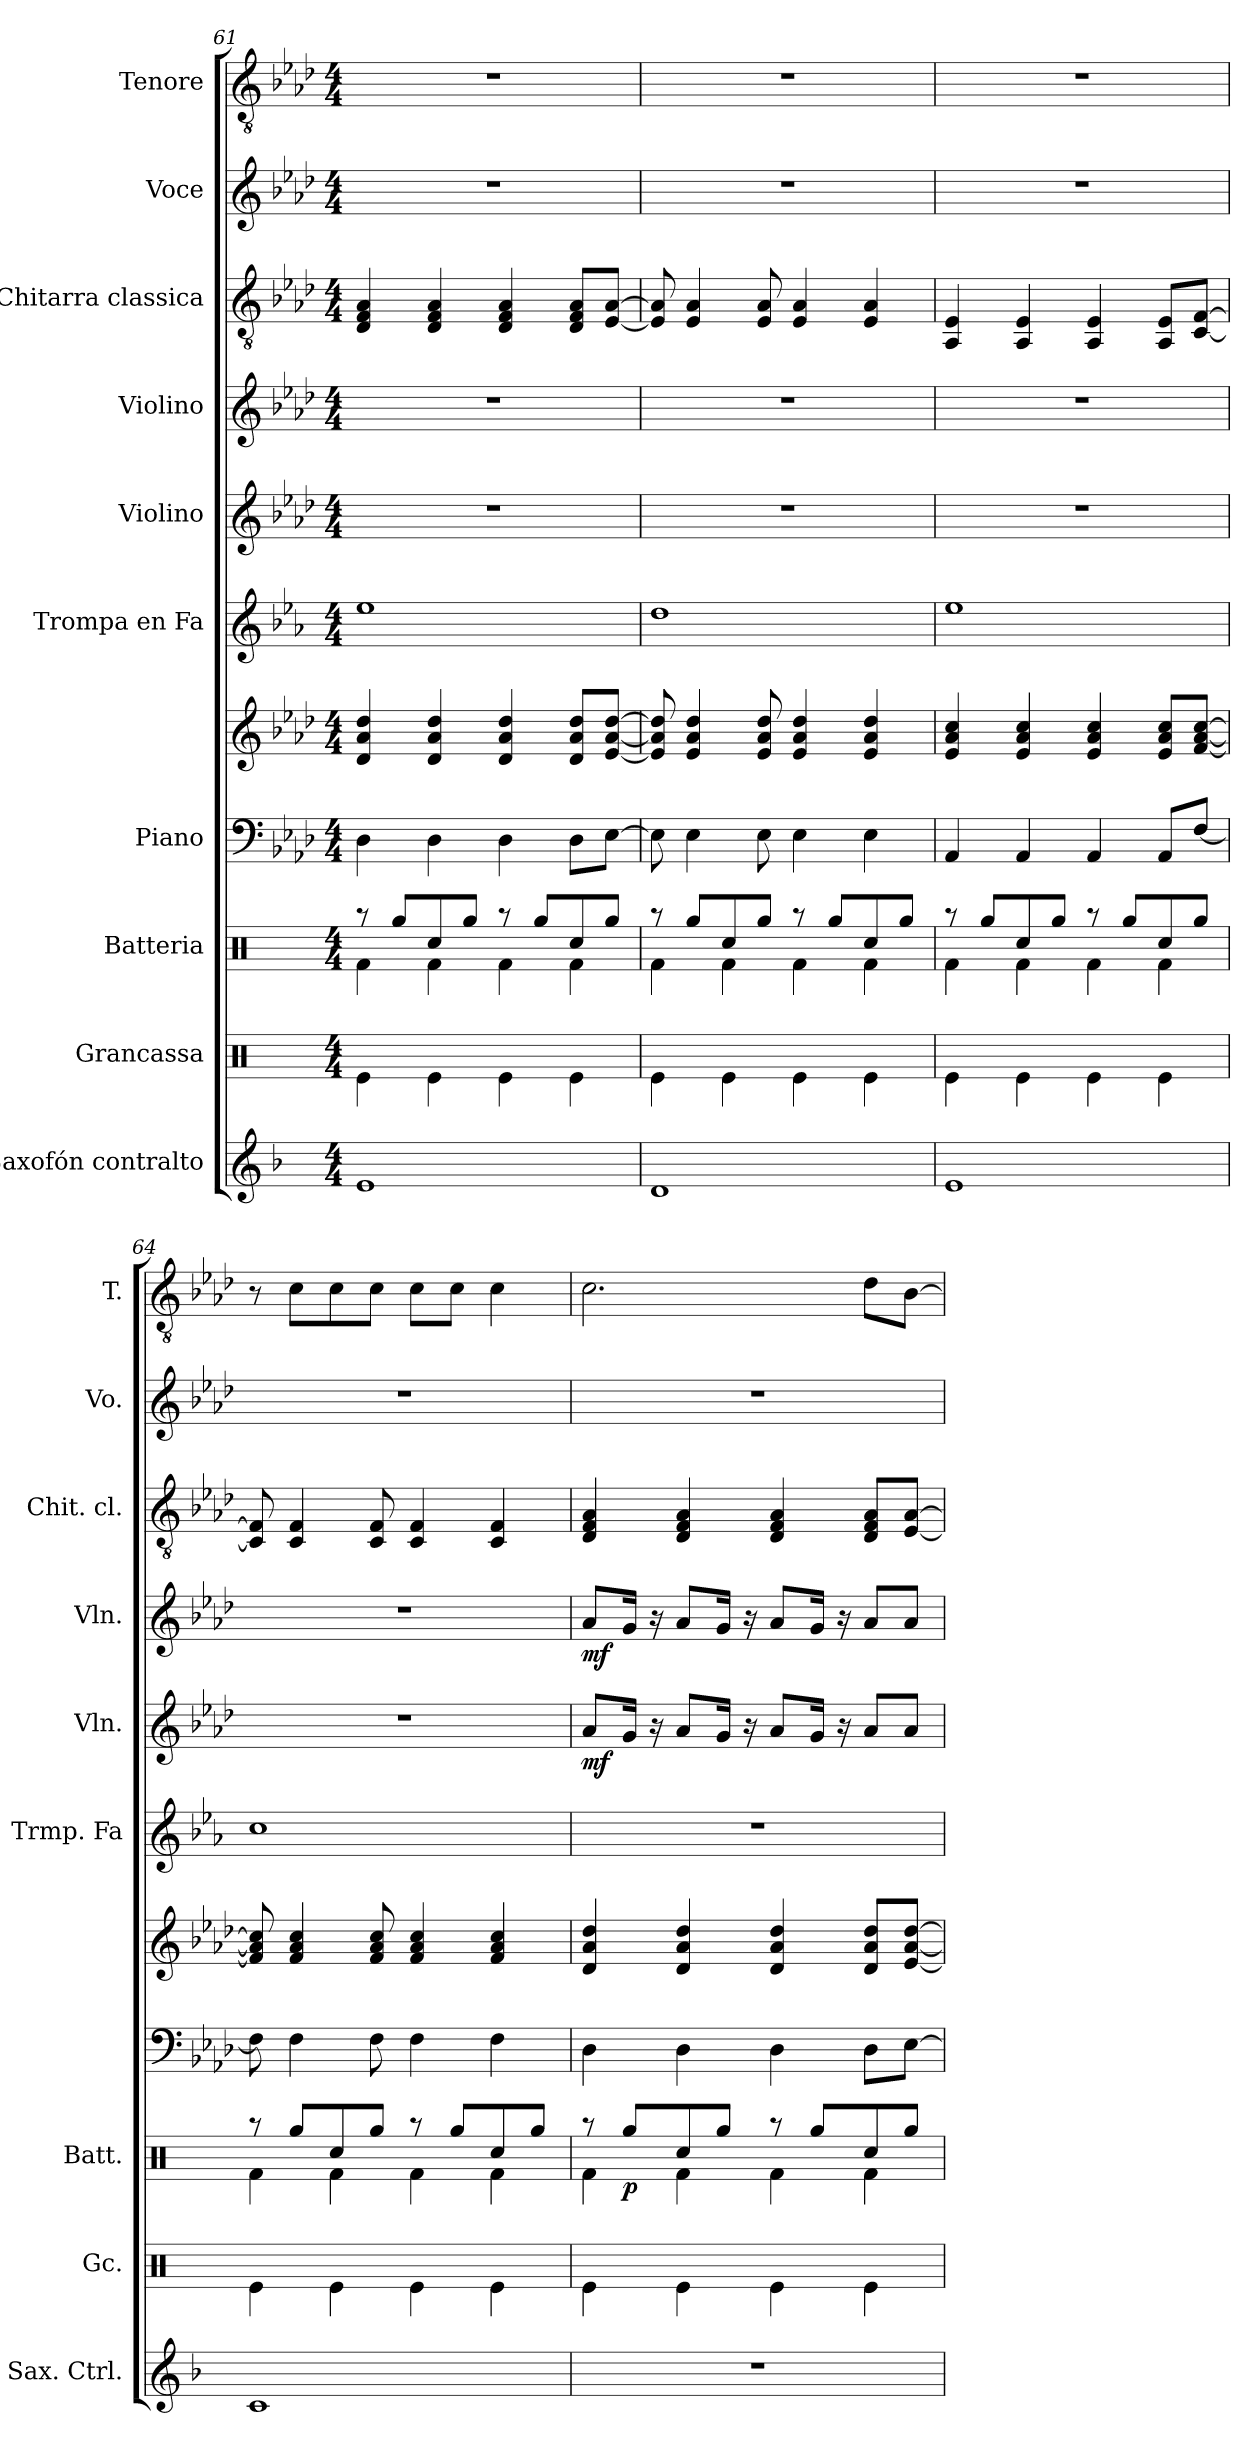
**kern	**kern	**kern	**dynam	**kern	**kern	**kern	**kern	**dynam	**kern	**dynam	**kern	**kern	**kern
*part10	*part9	*part8	*part8	*part7	*part7	*part6	*part5	*part5	*part4	*part4	*part3	*part2	*part1
*staff11	*staff10	*staff9	*staff9	*staff8	*staff7	*staff6	*staff5	*staff5	*staff4	*staff4	*staff3	*staff2	*staff1
*I"Saxofón contralto	*I"Grancassa	*I"Batteria	*	*I"Piano	*	*I"Trompa en Fa	*I"Violino	*	*I"Violino	*	*I"Chitarra classica	*I"Voce	*I"Tenore
*I'Sax. Ctrl.	*I'Gc.	*I'Batt.	*	*	*	*I'Trmp. Fa	*I'Vln.	*	*I'Vln.	*	*I'Chit. cl.	*I'Vo.	*I'T.
*clefG2	*clefX	*clefX	*	*clefF4	*clefG2	*clefG2	*clefG2	*	*clefG2	*	*clefGv2	*clefG2	*clefGv2
*ITrd5c9	*	*	*	*	*	*ITrd4c7	*	*	*	*	*	*	*
*k[b-e-a-d-]	*k[]	*k[]	*	*k[b-e-a-d-]	*k[b-e-a-d-]	*k[b-e-a-d-]	*k[b-e-a-d-]	*	*k[b-e-a-d-]	*	*k[b-e-a-d-]	*k[b-e-a-d-]	*k[b-e-a-d-]
*M4/4	*M4/4	*M4/4	*	*M4/4	*M4/4	*M4/4	*M4/4	*	*M4/4	*	*M4/4	*M4/4	*M4/4
=61	=61	=61	=61	=61	=61	=61	=61	=61	=61	=61	=61	=61	=61
*	*	*^	*	*	*	*	*	*	*	*	*	*	*
1G	4Re\	8r	4Rf\	.	4D-\	4d-/ 4a-/ 4dd-/	1a-	1r	.	1r	.	4D-/ 4F/ 4A-/	1r	1r
.	.	8Rgg/L	.	.	.	.	.	.	.	.	.	.	.	.
.	4Re\	8Rcc/	4Rf\	.	4D-\	4d-/ 4a-/ 4dd-/	.	.	.	.	.	4D-/ 4F/ 4A-/	.	.
.	.	8Rgg/J	.	.	.	.	.	.	.	.	.	.	.	.
.	4Re\	8r	4Rf\	.	4D-\	4d-/ 4a-/ 4dd-/	.	.	.	.	.	4D-/ 4F/ 4A-/	.	.
.	.	8Rgg/L	.	.	.	.	.	.	.	.	.	.	.	.
.	4Re\	8Rcc/	4Rf\	.	8D-\L	8d-/ 8a-/ 8dd-/L	.	.	.	.	.	8D-/ 8F/ 8A-/L	.	.
.	.	8Rgg/J	.	.	[8E-\J	[8e-/ [8a-/ [8dd-/J	.	.	.	.	.	[8E-/ [8A-/J	.	.
!!LO:PB:g=z
=62	=62	=62	=62	=62	=62	=62	=62	=62	=62	=62	=62	=62	=62	=62
1F	4Re\	8r	4Rf\	.	8E-\]	8e-/] 8a-/] 8dd-/]	1g	1r	.	1r	.	8E-/] 8A-/]	1r	1r
.	.	8Rgg/L	.	.	4E-\	4e-/ 4a-/ 4dd-/	.	.	.	.	.	4E-/ 4A-/	.	.
.	4Re\	8Rcc/	4Rf\	.	.	.	.	.	.	.	.	.	.	.
.	.	8Rgg/J	.	.	8E-\	8e-/ 8a-/ 8dd-/	.	.	.	.	.	8E-/ 8A-/	.	.
.	4Re\	8r	4Rf\	.	4E-\	4e-/ 4a-/ 4dd-/	.	.	.	.	.	4E-/ 4A-/	.	.
.	.	8Rgg/L	.	.	.	.	.	.	.	.	.	.	.	.
.	4Re\	8Rcc/	4Rf\	.	4E-\	4e-/ 4a-/ 4dd-/	.	.	.	.	.	4E-/ 4A-/	.	.
.	.	8Rgg/J	.	.	.	.	.	.	.	.	.	.	.	.
=63	=63	=63	=63	=63	=63	=63	=63	=63	=63	=63	=63	=63	=63	=63
1G	4Re\	8r	4Rf\	.	4AA-/	4e-/ 4a-/ 4cc/	1a-	1r	.	1r	.	4AA-/ 4E-/	1r	1r
.	.	8Rgg/L	.	.	.	.	.	.	.	.	.	.	.	.
.	4Re\	8Rcc/	4Rf\	.	4AA-/	4e-/ 4a-/ 4cc/	.	.	.	.	.	4AA-/ 4E-/	.	.
.	.	8Rgg/J	.	.	.	.	.	.	.	.	.	.	.	.
.	4Re\	8r	4Rf\	.	4AA-/	4e-/ 4a-/ 4cc/	.	.	.	.	.	4AA-/ 4E-/	.	.
.	.	8Rgg/L	.	.	.	.	.	.	.	.	.	.	.	.
.	4Re\	8Rcc/	4Rf\	.	8AA-/L	8e-/ 8a-/ 8cc/L	.	.	.	.	.	8AA-/ 8E-/L	.	.
.	.	8Rgg/J	.	.	[8F/J	[8f/ [8a-/ [8cc/J	.	.	.	.	.	[8C/ [8F/J	.	.
=64	=64	=64	=64	=64	=64	=64	=64	=64	=64	=64	=64	=64	=64	=64
1E-	4Re\	8r	4Rf\	.	8F\]	8f/] 8a-/] 8cc/]	1f	1r	.	1r	.	8C/] 8F/]	1r	8r
.	.	8Rgg/L	.	.	4F\	4f/ 4a-/ 4cc/	.	.	.	.	.	4C/ 4F/	.	8c\L
.	4Re\	8Rcc/	4Rf\	.	.	.	.	.	.	.	.	.	.	8c\
.	.	8Rgg/J	.	.	8F\	8f/ 8a-/ 8cc/	.	.	.	.	.	8C/ 8F/	.	8c\J
.	4Re\	8r	4Rf\	.	4F\	4f/ 4a-/ 4cc/	.	.	.	.	.	4C/ 4F/	.	8c\L
.	.	8Rgg/L	.	.	.	.	.	.	.	.	.	.	.	8c\J
.	4Re\	8Rcc/	4Rf\	.	4F\	4f/ 4a-/ 4cc/	.	.	.	.	.	4C/ 4F/	.	4c\
.	.	8Rgg/J	.	.	.	.	.	.	.	.	.	.	.	.
!!LO:PB:g=z
=65	=65	=65	=65	=65	=65	=65	=65	=65	=65	=65	=65	=65	=65	=65
!	!	!	!	!	!	!	!	!	!LO:DY:b	!	!LO:DY:b	!	!	!
1r	4Re\	8r	4Rf\	.	4D-\	4d-/ 4a-/ 4dd-/	1r	8a-/L	mf	8a-/L	mf	4D-/ 4F/ 4A-/	1r	2.c\
!	!	!	!	!LO:DY:b	!	!	!	!	!	!	!	!	!	!
.	.	8Rgg/L	.	p	.	.	.	16g/Jk	.	16g/Jk	.	.	.	.
.	.	.	.	.	.	.	.	16r	.	16r	.	.	.	.
.	4Re\	8Rcc/	4Rf\	.	4D-\	4d-/ 4a-/ 4dd-/	.	8a-/L	.	8a-/L	.	4D-/ 4F/ 4A-/	.	.
.	.	8Rgg/J	.	.	.	.	.	16g/Jk	.	16g/Jk	.	.	.	.
.	.	.	.	.	.	.	.	16r	.	16r	.	.	.	.
.	4Re\	8r	4Rf\	.	4D-\	4d-/ 4a-/ 4dd-/	.	8a-/L	.	8a-/L	.	4D-/ 4F/ 4A-/	.	.
.	.	8Rgg/L	.	.	.	.	.	16g/Jk	.	16g/Jk	.	.	.	.
.	.	.	.	.	.	.	.	16r	.	16r	.	.	.	.
.	4Re\	8Rcc/	4Rf\	.	8D-\L	8d-/ 8a-/ 8dd-/L	.	8a-/L	.	8a-/L	.	8D-/ 8F/ 8A-/L	.	8d-\L
.	.	8Rgg/J	.	.	[8E-\J	[8e-/ [8a-/ [8dd-/J	.	8a-/J	.	8a-/J	.	[8E-/ [8A-/J	.	[8B-\J
*	*	*v	*v	*	*	*	*	*	*	*	*	*	*	*
=	=	=	=	=	=	=	=	=	=	=	=	=	=
*-	*-	*-	*-	*-	*-	*-	*-	*-	*-	*-	*-	*-	*-
